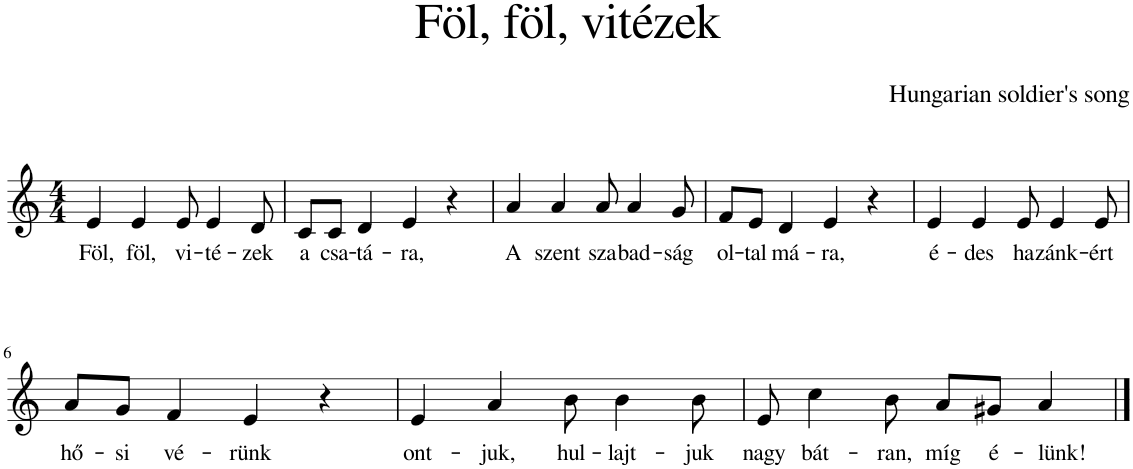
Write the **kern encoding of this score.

**kern	**text
*part1	*part1
*staff1	*staff1
*I"Choir	*
*I'Ch	*
*clefG2	*
*k[]	*
*M4/4	*
=1	=1
!	!LO:LY:b
4e/	Föl,
!	!LO:LY:b
4e/	föl,
!	!LO:LY:b
8e/	vi-
!	!LO:LY:b
4e/	-té-
!	!LO:LY:b
8d/	zek
=2	=2
!	!LO:LY:b
8c/L	a
!	!LO:LY:b
8c/J	csa-
!	!LO:LY:b
4d/	-tá-
!	!LO:LY:b
4e/	-ra,
4r	.
=3	=3
!	!LO:LY:b
4a/	A
!	!LO:LY:b
4a/	szent
!	!LO:LY:b
8a/	sza-
!	!LO:LY:b
4a/	-bad-
!	!LO:LY:b
8g/	-ság
=4	=4
!	!LO:LY:b
8f/L	ol-
!	!LO:LY:b
8e/J	-tal-
!	!LO:LY:b
4d/	-má-
!	!LO:LY:b
4e/	-ra,
4r	.
=5	=5
!	!LO:LY:b
4e/	é-
!	!LO:LY:b
4e/	-des
!	!LO:LY:b
8e/	ha-
!	!LO:LY:b
4e/	-zánk-
!	!LO:LY:b
8e/	-ért
!!LO:LB:g=z
=6	=6
!	!LO:LY:b
8a/L	hő-
!	!LO:LY:b
8g/J	-si
!	!LO:LY:b
4f/	vé-
!	!LO:LY:b
4e/	-rünk
4r	.
=7	=7
!	!LO:LY:b
4e/	ont-
!	!LO:LY:b
4a/	juk,
!	!LO:LY:b
8b\	hul-
!	!LO:LY:b
4b\	-lajt-
!	!LO:LY:b
8b\	-juk
=8	=8
!	!LO:LY:b
8e/	nagy
!	!LO:LY:b
4cc\	bát-
!	!LO:LY:b
8b\	-ran,
!	!LO:LY:b
8a/L	míg
!	!LO:LY:b
8g#X/J	é-
!	!LO:LY:b
4a/	-lünk!-
==	==
*-	*-
